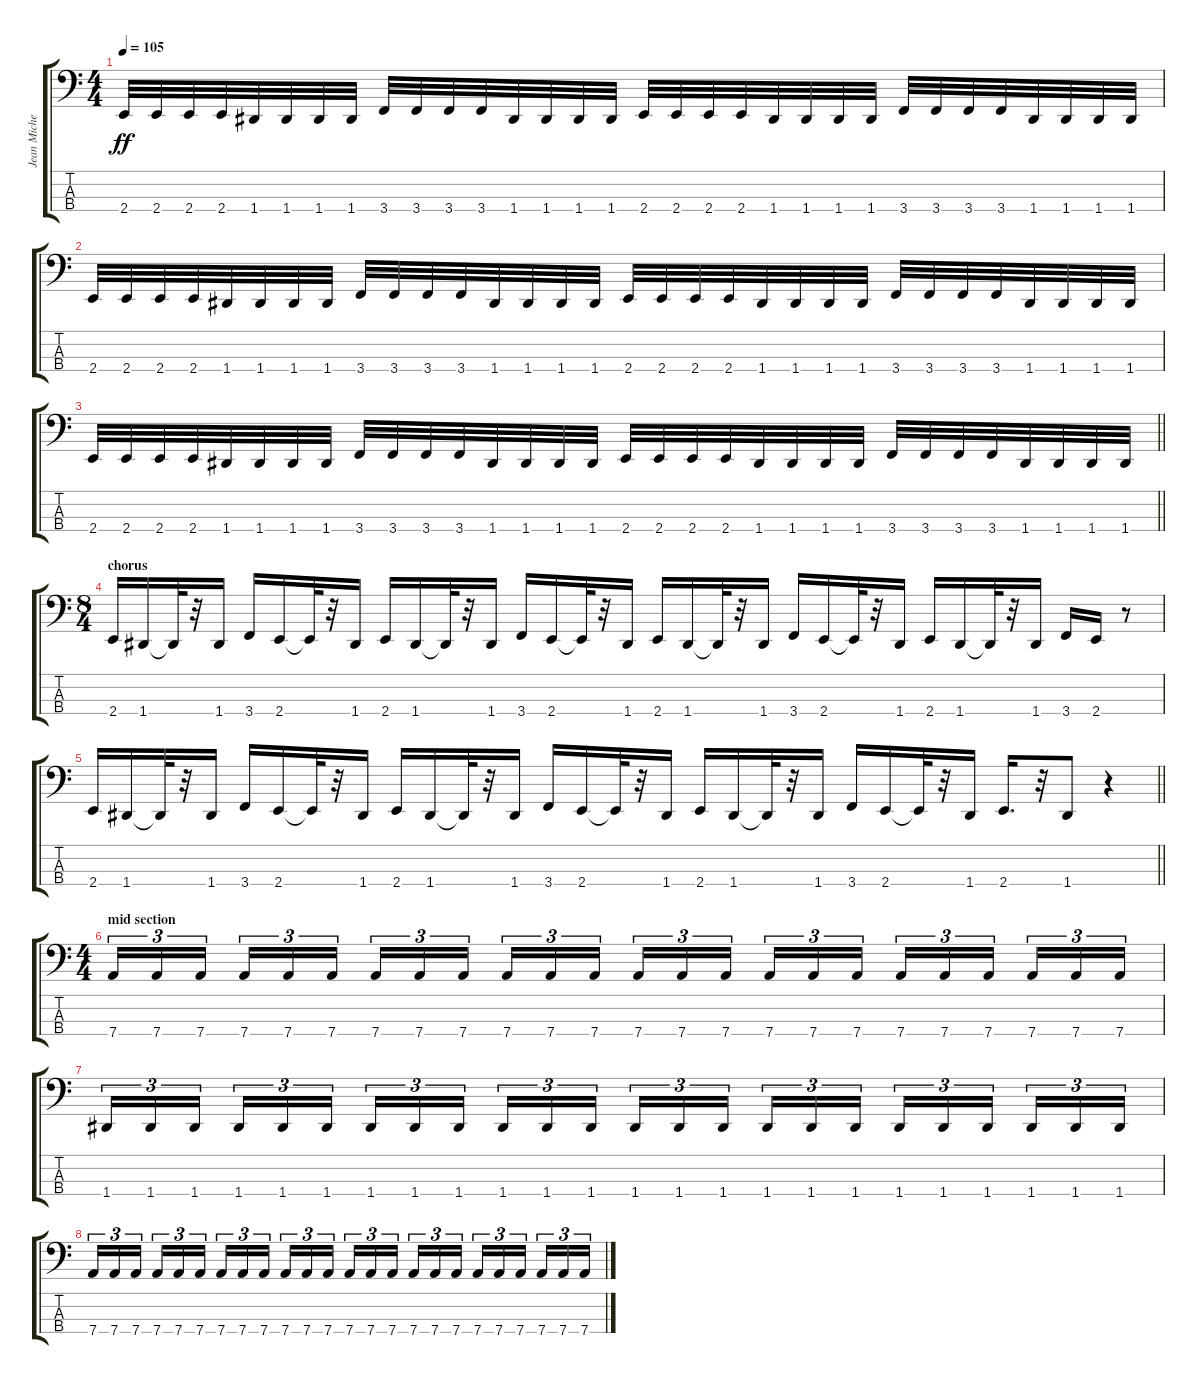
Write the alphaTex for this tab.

\track ("Jean Michel" "Jean Miche") {instrument electricbasspick}
\staff {score tabs}
\tuning (F2 C2 G1 D1) {hide}
\ts (4 4)
\tempo 105
\clef f4
\ks c
2.4.32{dy ff} 2.4.32 2.4.32 2.4.32 1.4.32 1.4.32 1.4.32 1.4.32 3.4.32 3.4.32 3.4.32 3.4.32 1.4.32 1.4.32 1.4.32 1.4.32 2.4.32 2.4.32 2.4.32 2.4.32 1.4.32 1.4.32 1.4.32 1.4.32 3.4.32 3.4.32 3.4.32 3.4.32 1.4.32 1.4.32 1.4.32 1.4.32 |
2.4.32 2.4.32 2.4.32 2.4.32 1.4.32 1.4.32 1.4.32 1.4.32 3.4.32 3.4.32 3.4.32 3.4.32 1.4.32 1.4.32 1.4.32 1.4.32 2.4.32 2.4.32 2.4.32 2.4.32 1.4.32 1.4.32 1.4.32 1.4.32 3.4.32 3.4.32 3.4.32 3.4.32 1.4.32 1.4.32 1.4.32 1.4.32 |
\barLineRight lightlight
2.4.32 2.4.32 2.4.32 2.4.32 1.4.32 1.4.32 1.4.32 1.4.32 3.4.32 3.4.32 3.4.32 3.4.32 1.4.32 1.4.32 1.4.32 1.4.32 2.4.32 2.4.32 2.4.32 2.4.32 1.4.32 1.4.32 1.4.32 1.4.32 3.4.32 3.4.32 3.4.32 3.4.32 1.4.32 1.4.32 1.4.32 1.4.32 |
\ts (8 4)
\section ("" "chorus")
2.4.16 1.4.16 1.4{t}.32 r.32 1.4.16 3.4.16 2.4.16 2.4{t}.32 r.32 1.4.16 2.4.16 1.4.16 1.4{t}.32 r.32 1.4.16 3.4.16 2.4.16 2.4{t}.32 r.32 1.4.16 2.4.16 1.4.16 1.4{t}.32 r.32 1.4.16 3.4.16 2.4.16 2.4{t}.32 r.32 1.4.16 2.4.16 1.4.16 1.4{t}.32 r.32 1.4.16 3.4.16 2.4.16 r.8 |
\barLineRight lightlight
2.4.16 1.4.16 1.4{t}.32 r.32 1.4.16 3.4.16 2.4.16 2.4{t}.32 r.32 1.4.16 2.4.16 1.4.16 1.4{t}.32 r.32 1.4.16 3.4.16 2.4.16 2.4{t}.32 r.32 1.4.16 2.4.16 1.4.16 1.4{t}.32 r.32 1.4.16 3.4.16 2.4.16 2.4{t}.32 r.32 1.4.16 2.4.16{d} r.32 1.4.8 r.4 |
\ts (4 4)
\section ("" "mid section")
7.4.16{tu (3 2)} 7.4.16{tu (3 2)} 7.4.16{tu (3 2) beam splitsecondary} 7.4.16{tu (3 2)} 7.4.16{tu (3 2)} 7.4.16{tu (3 2)} 7.4.16{tu (3 2)} 7.4.16{tu (3 2)} 7.4.16{tu (3 2) beam splitsecondary} 7.4.16{tu (3 2)} 7.4.16{tu (3 2)} 7.4.16{tu (3 2)} 7.4.16{tu (3 2)} 7.4.16{tu (3 2)} 7.4.16{tu (3 2) beam splitsecondary} 7.4.16{tu (3 2)} 7.4.16{tu (3 2)} 7.4.16{tu (3 2)} 7.4.16{tu (3 2)} 7.4.16{tu (3 2)} 7.4.16{tu (3 2) beam splitsecondary} 7.4.16{tu (3 2)} 7.4.16{tu (3 2)} 7.4.16{tu (3 2)} |
1.4.16{tu (3 2)} 1.4.16{tu (3 2)} 1.4.16{tu (3 2) beam splitsecondary} 1.4.16{tu (3 2)} 1.4.16{tu (3 2)} 1.4.16{tu (3 2)} 1.4.16{tu (3 2)} 1.4.16{tu (3 2)} 1.4.16{tu (3 2) beam splitsecondary} 1.4.16{tu (3 2)} 1.4.16{tu (3 2)} 1.4.16{tu (3 2)} 1.4.16{tu (3 2)} 1.4.16{tu (3 2)} 1.4.16{tu (3 2) beam splitsecondary} 1.4.16{tu (3 2)} 1.4.16{tu (3 2)} 1.4.16{tu (3 2)} 1.4.16{tu (3 2)} 1.4.16{tu (3 2)} 1.4.16{tu (3 2) beam splitsecondary} 1.4.16{tu (3 2)} 1.4.16{tu (3 2)} 1.4.16{tu (3 2)} |
7.4.16{tu (3 2)} 7.4.16{tu (3 2)} 7.4.16{tu (3 2) beam splitsecondary} 7.4.16{tu (3 2)} 7.4.16{tu (3 2)} 7.4.16{tu (3 2)} 7.4.16{tu (3 2)} 7.4.16{tu (3 2)} 7.4.16{tu (3 2) beam splitsecondary} 7.4.16{tu (3 2)} 7.4.16{tu (3 2)} 7.4.16{tu (3 2)} 7.4.16{tu (3 2)} 7.4.16{tu (3 2)} 7.4.16{tu (3 2) beam splitsecondary} 7.4.16{tu (3 2)} 7.4.16{tu (3 2)} 7.4.16{tu (3 2)} 7.4.16{tu (3 2)} 7.4.16{tu (3 2)} 7.4.16{tu (3 2) beam splitsecondary} 7.4.16{tu (3 2)} 7.4.16{tu (3 2)} 7.4.16{tu (3 2)}
